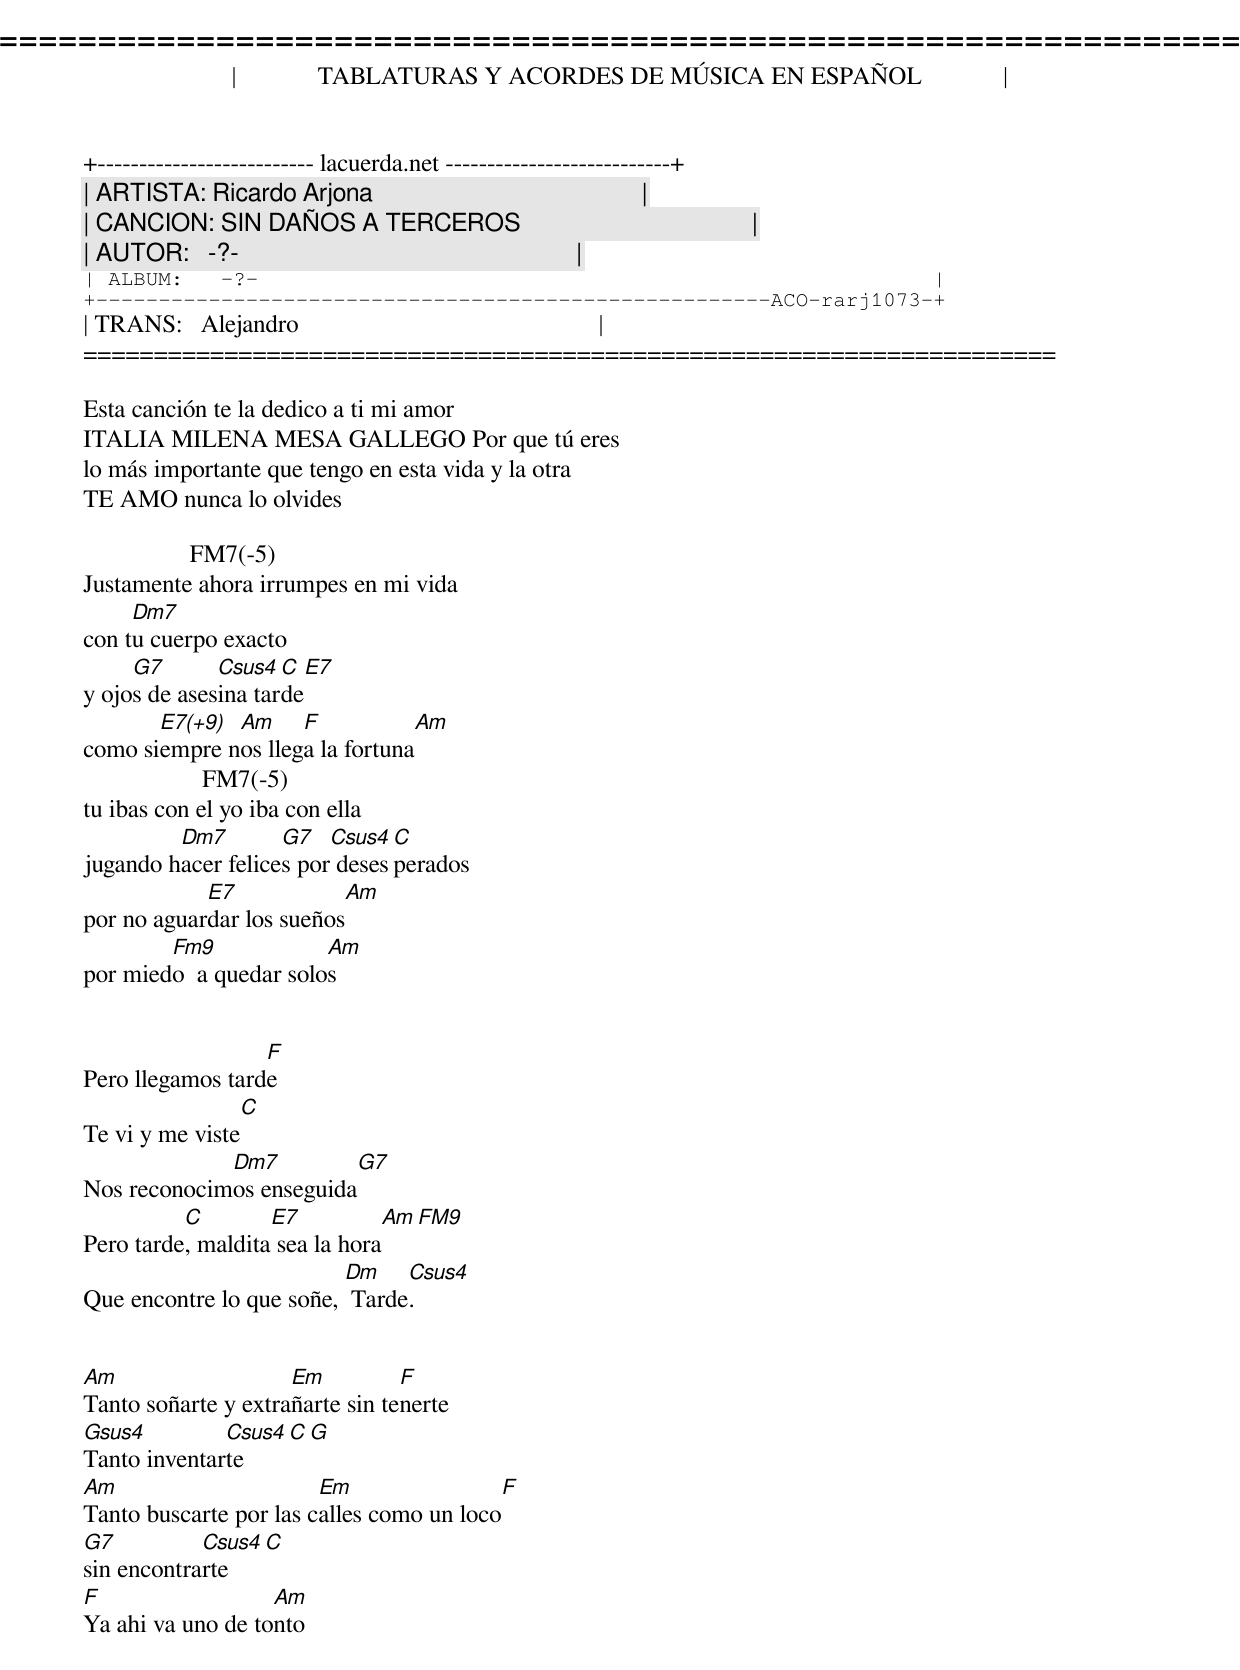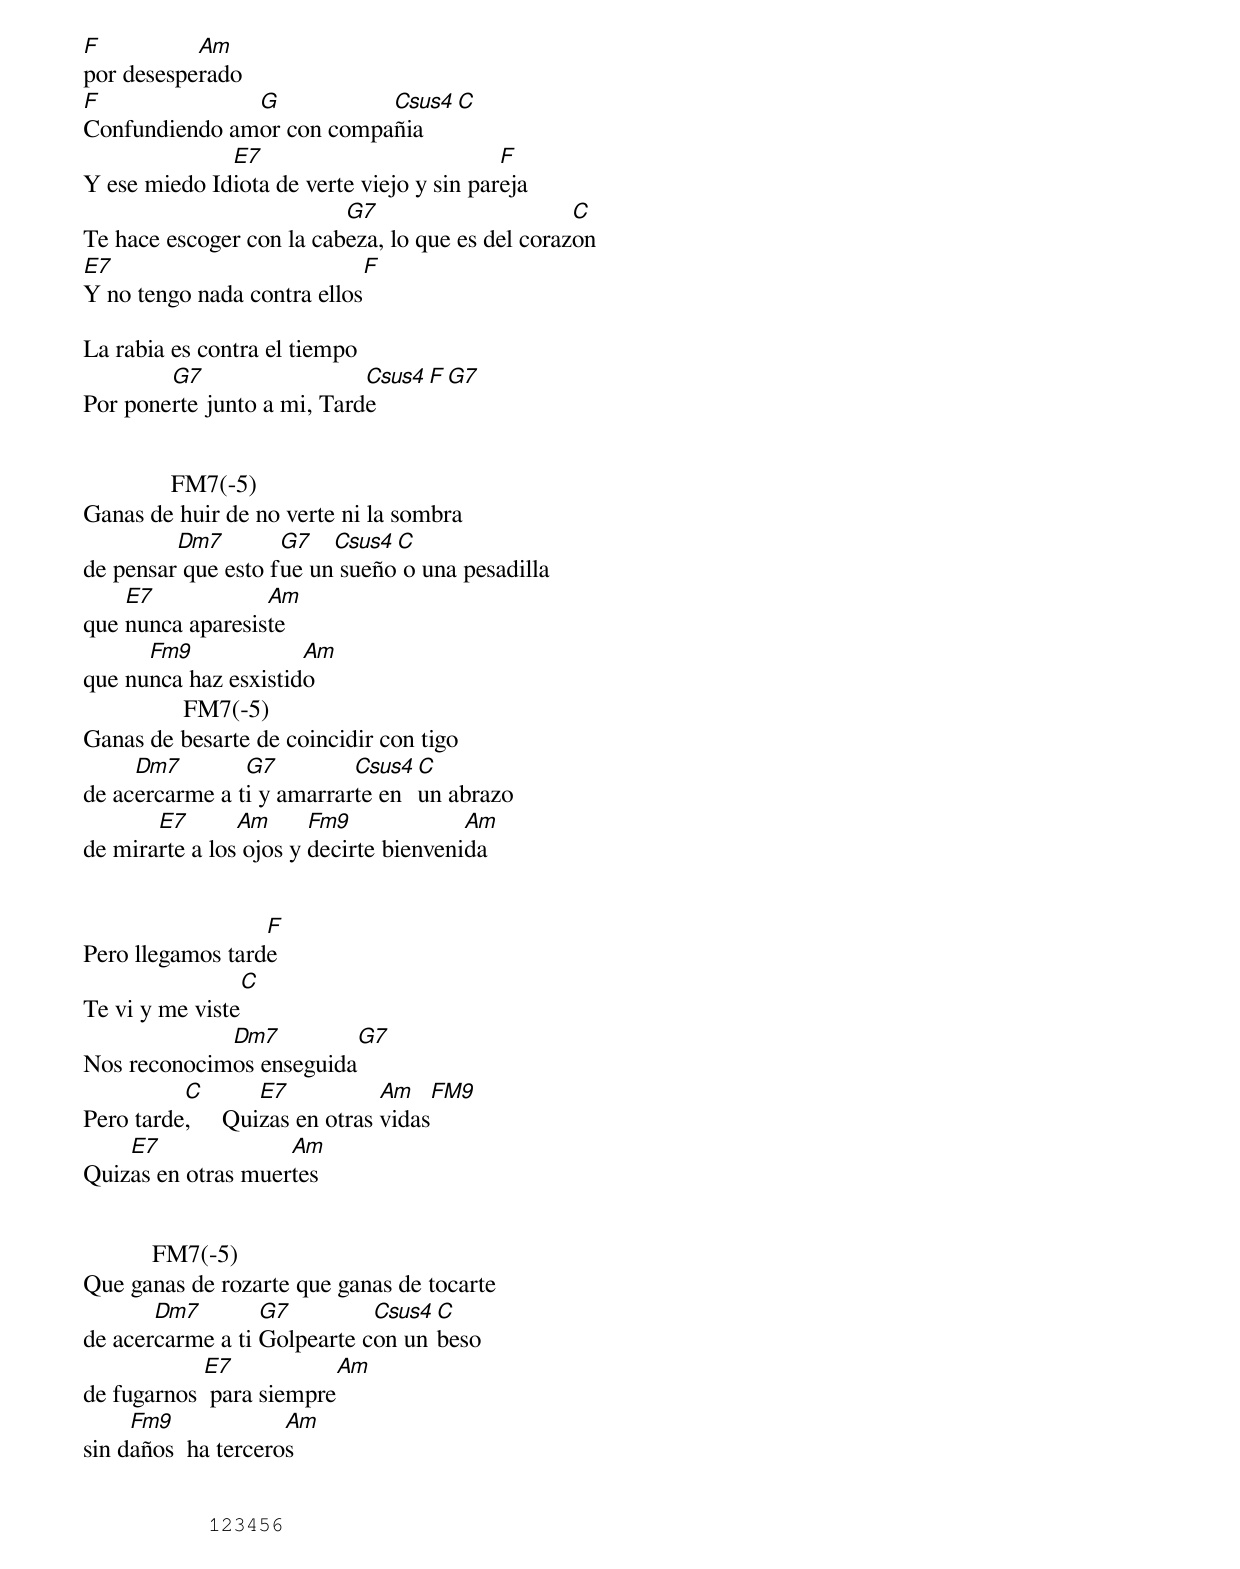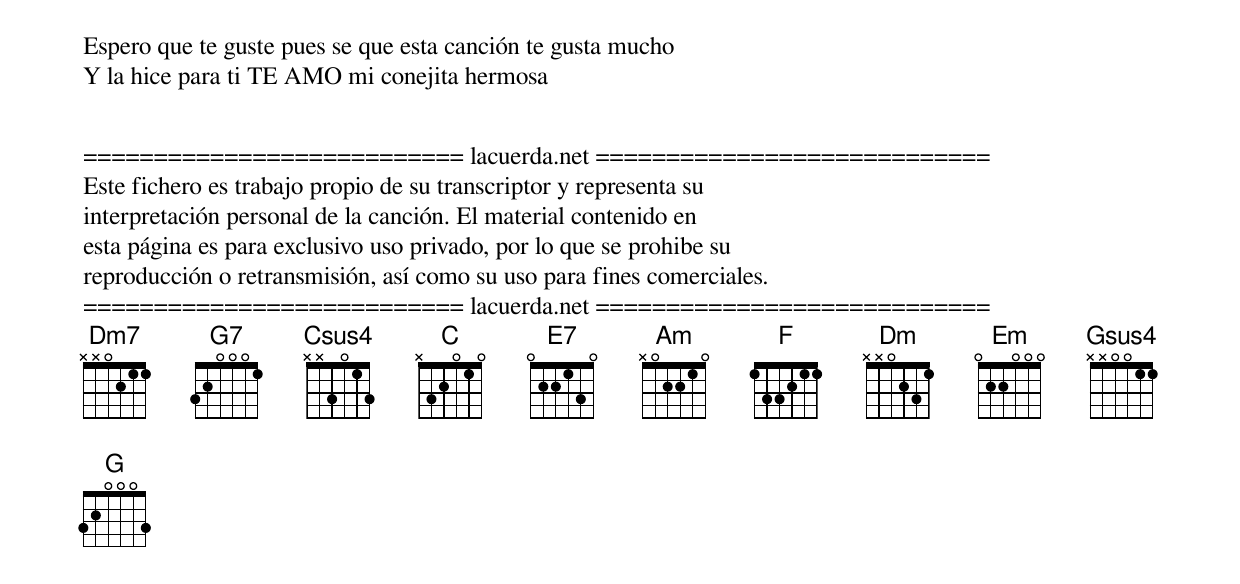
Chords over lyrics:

=====================================================================
|             TABLATURAS Y ACORDES DE MÚSICA EN ESPAÑOL             |
+-------------------------- lacuerda.net ---------------------------+
| ARTISTA: Ricardo Arjona                                           |
| CANCION: SIN DAÑOS A TERCEROS                                     |
| AUTOR:   -?-                                                      |
| ALBUM:   -?-                                                      |
+------------------------------------------------------ACO-rarj1073-+
| TRANS:   Alejandro                                                |
=====================================================================

Esta canción te la dedico a ti mi amor
ITALIA MILENA MESA GALLEGO Por que tú eres
lo más importante que tengo en esta vida y la otra
TE AMO nunca lo olvides

                 FM7(-5)
Justamente ahora irrumpes en mi vida
     Dm7
con tu cuerpo exacto
     G7       Csus4  C   E7
y ojos de asesina tarde
       E7(+9) Am     F            Am
como siempre nos llega la fortuna
                   FM7(-5)
tu ibas con el yo iba con ella
         Dm7        G7   Csus4 C
jugando hacer felices por desesperados
            E7            Am
por no aguardar los sueños
        Fm9             Am
por miedo  a quedar solos


                  F
Pero llegamos tarde
                C
Te vi y me viste
             Dm7         G7
Nos reconocimos enseguida
          C        E7           Am   FM9
Pero tarde, maldita sea la hora
                          Dm    Csus4
Que encontre lo que soñe,  Tarde.


Am                   Em          F
Tanto soñarte y extrañarte sin tenerte
Gsus4         Csus4  C  G
Tanto inventarte
Am                      Em                 F
Tanto buscarte por las calles como un loco
G7          Csus4   C
sin encontrarte
F                  Am
Ya ahi va uno de tonto
F          Am
por desesperado
F              G           Csus4  C
Confundiendo amor con compañia
              E7                           F
Y ese miedo Idiota de verte viejo y sin pareja
                          G7                      C
Te hace escoger con la cabeza, lo que es del corazon
E7                           F
Y no tengo nada contra ellos

La rabia es contra el tiempo
        G7                  Csus4   F G7
Por ponerte junto a mi, Tarde


              FM7(-5)
Ganas de huir de no verte ni la sombra
         Dm7        G7   Csus4 C
de pensar que esto fue un sueño o una pesadilla
    E7            Am
que nunca aparesiste
      Fm9             Am
que nunca haz esxistido
                FM7(-5)
Ganas de besarte de coincidir con tigo
     Dm7        G7         Csus4 C
de acercarme a ti y amarrarte en un abrazo
       E7       Am      Fm9             Am
de mirarte a los ojos y decirte bienvenida


                  F
Pero llegamos tarde
                C
Te vi y me viste
             Dm7         G7
Nos reconocimos enseguida
          C        E7           Am   FM9
Pero tarde,     Quizas en otras vidas
    E7              Am
Quizas en otras muertes


           FM7(-5)
Que ganas de rozarte que ganas de tocarte
       Dm7        G7         Csus4 C
de acercarme a ti Golpearte con un beso
            E7            Am
de fugarnos  para siempre
     Fm9             Am
sin daños  ha terceros


          123456
 FM7(-5)  122200
 Dm7      xx0211
 Csus4    x33010
 E7(+9)   020103
 Gsus4    3x0013
 FM9      03x010


Espero que te guste pues se que esta canción te gusta mucho
Y la hice para ti TE AMO mi conejita hermosa


=========================== lacuerda.net ============================
Este fichero es trabajo propio de su transcriptor y representa su
interpretación personal de la canción. El material contenido en
esta página es para exclusivo uso privado, por lo que se prohibe su
reproducción o retransmisión, así como su uso para fines comerciales.
=========================== lacuerda.net ============================
